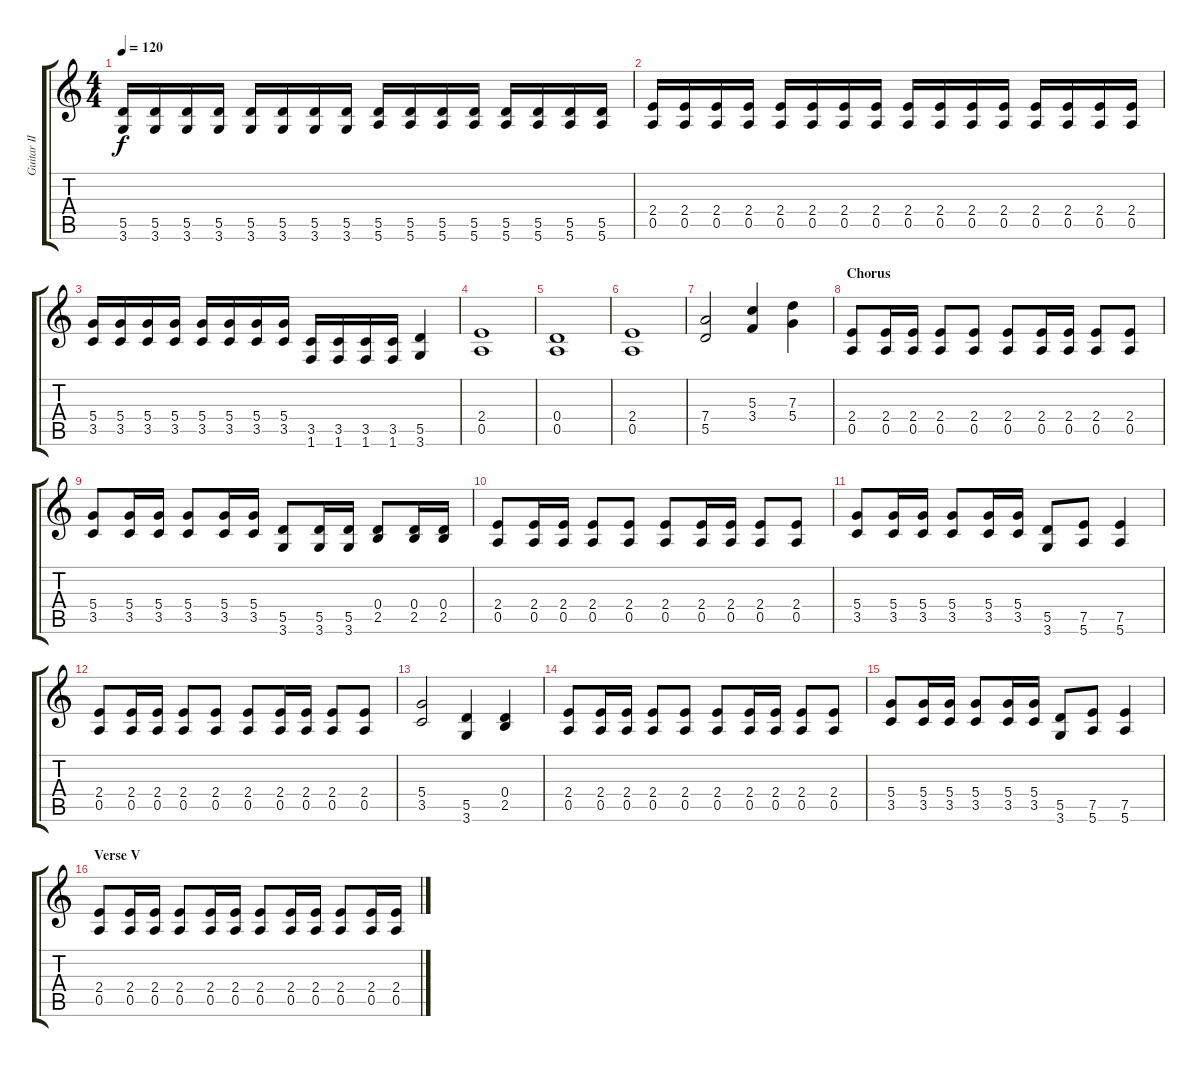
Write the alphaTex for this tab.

\track ("Guitar II" "Guitar II") {instrument distortionguitar}
\staff {score tabs}
\tuning (E4 B3 G3 D3 A2 E2) {hide}
\ts (4 4)
\tempo 120
\clef g2
\ks c
(5.5 3.6).16{dy f} (5.5 3.6).16 (5.5 3.6).16 (5.5 3.6).16 (5.5 3.6).16 (5.5 3.6).16 (5.5 3.6).16 (5.5 3.6).16 (5.5 5.6).16 (5.5 5.6).16 (5.5 5.6).16 (5.5 5.6).16 (5.5 5.6).16 (5.5 5.6).16 (5.5 5.6).16 (5.5 5.6).16 |
(2.4 0.5).16 (2.4 0.5).16 (2.4 0.5).16 (2.4 0.5).16 (2.4 0.5).16 (2.4 0.5).16 (2.4 0.5).16 (2.4 0.5).16 (2.4 0.5).16 (2.4 0.5).16 (2.4 0.5).16 (2.4 0.5).16 (2.4 0.5).16 (2.4 0.5).16 (2.4 0.5).16 (2.4 0.5).16 |
(5.4 3.5).16 (5.4 3.5).16 (5.4 3.5).16 (5.4 3.5).16 (5.4 3.5).16 (5.4 3.5).16 (5.4 3.5).16 (5.4 3.5).16 (3.5 1.6).16 (3.5 1.6).16 (3.5 1.6).16 (3.5 1.6).16 (5.5 3.6).4 |
(2.4 0.5).1 |
(0.4 0.5).1 |
(2.4 0.5).1 |
(7.4 5.5).2 (5.3 3.4).4 (7.3 5.4).4 |
\section ("" "Chorus")
(2.4 0.5).8 (2.4 0.5).16 (2.4 0.5).16 (2.4 0.5).8 (2.4 0.5).8 (2.4 0.5).8 (2.4 0.5).16 (2.4 0.5).16 (2.4 0.5).8 (2.4 0.5).8 |
(5.4 3.5).8 (5.4 3.5).16 (5.4 3.5).16 (5.4 3.5).8 (5.4 3.5).16 (5.4 3.5).16 (5.5 3.6).8 (5.5 3.6).16 (5.5 3.6).16 (0.4 2.5).8 (0.4 2.5).16 (0.4 2.5).16 |
(2.4 0.5).8 (2.4 0.5).16 (2.4 0.5).16 (2.4 0.5).8 (2.4 0.5).8 (2.4 0.5).8 (2.4 0.5).16 (2.4 0.5).16 (2.4 0.5).8 (2.4 0.5).8 |
(5.4 3.5).8 (5.4 3.5).16 (5.4 3.5).16 (5.4 3.5).8 (5.4 3.5).16 (5.4 3.5).16 (5.5 3.6).8 (7.5 5.6).8 (7.5 5.6).4 |
(2.4 0.5).8 (2.4 0.5).16 (2.4 0.5).16 (2.4 0.5).8 (2.4 0.5).8 (2.4 0.5).8 (2.4 0.5).16 (2.4 0.5).16 (2.4 0.5).8 (2.4 0.5).8 |
(5.4 3.5).2 (5.5 3.6).4 (0.4 2.5).4 |
(2.4 0.5).8 (2.4 0.5).16 (2.4 0.5).16 (2.4 0.5).8 (2.4 0.5).8 (2.4 0.5).8 (2.4 0.5).16 (2.4 0.5).16 (2.4 0.5).8 (2.4 0.5).8 |
(5.4 3.5).8 (5.4 3.5).16 (5.4 3.5).16 (5.4 3.5).8 (5.4 3.5).16 (5.4 3.5).16 (5.5 3.6).8 (7.5 5.6).8 (7.5 5.6).4 |
\section ("" "Verse V")
(2.4 0.5).8 (2.4 0.5).16 (2.4 0.5).16 (2.4 0.5).8 (2.4 0.5).16 (2.4 0.5).16 (2.4 0.5).8 (2.4 0.5).16 (2.4 0.5).16 (2.4 0.5).8 (2.4 0.5).16 (2.4 0.5).16
